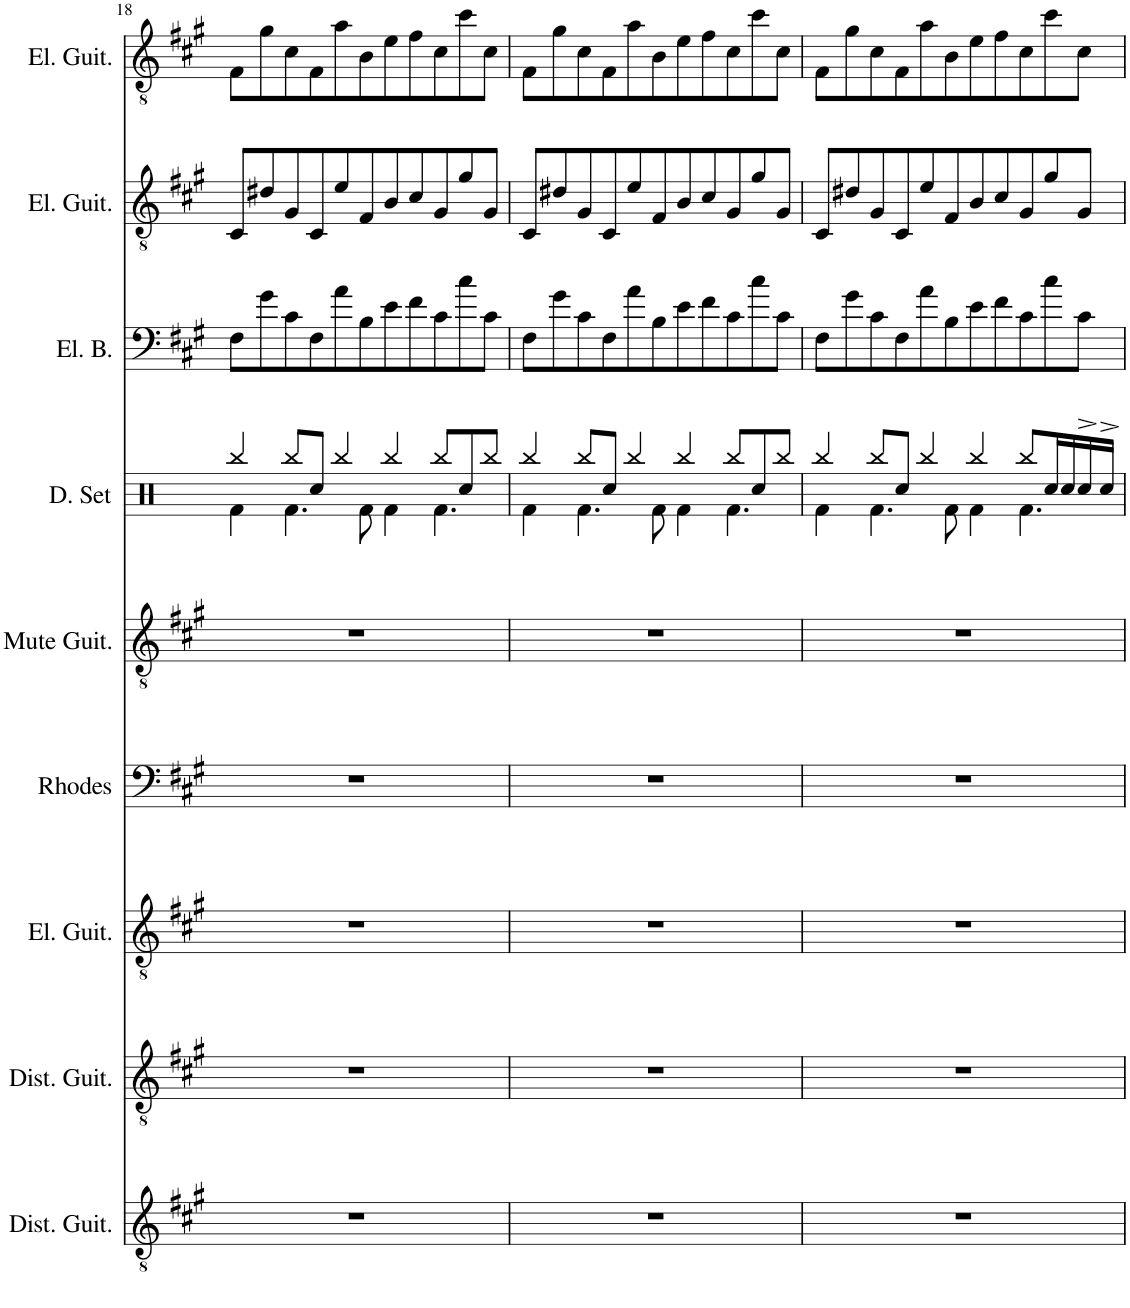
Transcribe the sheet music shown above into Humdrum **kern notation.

**kern	**kern	**kern	**kern	**kern	**kern	**kern	**kern	**kern
*part9	*part8	*part7	*part6	*part5	*part4	*part3	*part2	*part1
*staff9	*staff8	*staff7	*staff6	*staff5	*staff4	*staff3	*staff2	*staff1
*I"Distorted Guitar	*I"Distorted Guitar	*I"Electric Guitar	*I"Rhodes Piano	*I"Muted Guitar	*I"Drumset	*I"6-str. Electric Bass	*I"Electric Guitar	*I"Electric Guitar
*I'Dist. Guit.	*I'Dist. Guit.	*I'El. Guit.	*I'Rhodes	*I'Mute Guit.	*I'D. Set	*I'El. B.	*I'El. Guit.	*I'El. Guit.
!!LO:PB:g=z
*clefGv2	*clefGv2	*clefGv2	*clefF4	*clefGv2	*clefX	*clefF4	*clefGv2	*clefGv2
*	*	*	*	*	*	*Trd7c12	*	*
*k[f#c#g#]	*k[f#c#g#]	*k[f#c#g#]	*k[f#c#g#]	*k[f#c#g#]	*k[]	*k[f#c#g#]	*k[f#c#g#]	*k[f#c#g#]
*M11/8	*M11/8	*M11/8	*M11/8	*M11/8	*M11/8	*M11/8	*M11/8	*M11/8
=18	=18	=18	=18	=18	=18	=18	=18	=18
*	*	*	*	*	*^	*	*	*
8%11r	8%11r	8%11r	8%11r	8%11r	4Rbb/	4Rf\	8F#\L	8C#/L	8F#\L
.	.	.	.	.	.	.	8g#\	8d#X/	8g#\
.	.	.	.	.	8Rbb/L	4.Rf\	8c#\	8G#/	8c#\
.	.	.	.	.	8Rcc/J	.	8F#\	8C#/	8F#\
.	.	.	.	.	4Rbb/	.	8a\	8e/	8a\
.	.	.	.	.	.	8Rf\	8B\	8F#/	8B\
.	.	.	.	.	4Rbb/	4Rf\	8e\	8B/	8e\
.	.	.	.	.	.	.	8f#\	8c#/	8f#\
.	.	.	.	.	8Rbb/L	4.Rf\	8c#\	8G#/	8c#\
.	.	.	.	.	8Rcc/	.	8cc#\	8g#/	8cc#\
.	.	.	.	.	8Rbb/J	.	8c#\J	8G#/J	8c#\J
=19	=19	=19	=19	=19	=19	=19	=19	=19	=19
8%11r	8%11r	8%11r	8%11r	8%11r	4Rbb/	4Rf\	8F#\L	8C#/L	8F#\L
.	.	.	.	.	.	.	8g#\	8d#X/	8g#\
.	.	.	.	.	8Rbb/L	4.Rf\	8c#\	8G#/	8c#\
.	.	.	.	.	8Rcc/J	.	8F#\	8C#/	8F#\
.	.	.	.	.	4Rbb/	.	8a\	8e/	8a\
.	.	.	.	.	.	8Rf\	8B\	8F#/	8B\
.	.	.	.	.	4Rbb/	4Rf\	8e\	8B/	8e\
.	.	.	.	.	.	.	8f#\	8c#/	8f#\
.	.	.	.	.	8Rbb/L	4.Rf\	8c#\	8G#/	8c#\
.	.	.	.	.	8Rcc/	.	8cc#\	8g#/	8cc#\
.	.	.	.	.	8Rbb/J	.	8c#\J	8G#/J	8c#\J
=20	=20	=20	=20	=20	=20	=20	=20	=20	=20
8%11r	8%11r	8%11r	8%11r	8%11r	4Rbb/	4Rf\	8F#\L	8C#/L	8F#\L
.	.	.	.	.	.	.	8g#\	8d#X/	8g#\
.	.	.	.	.	8Rbb/L	4.Rf\	8c#\	8G#/	8c#\
.	.	.	.	.	8Rcc/J	.	8F#\	8C#/	8F#\
.	.	.	.	.	4Rbb/	.	8a\	8e/	8a\
.	.	.	.	.	.	8Rf\	8B\	8F#/	8B\
.	.	.	.	.	4Rbb/	4Rf\	8e\	8B/	8e\
.	.	.	.	.	.	.	8f#\	8c#/	8f#\
.	.	.	.	.	8Rbb/L	4.Rf\	8c#\	8G#/	8c#\
.	.	.	.	.	16Rcc/L	.	8cc#\	8g#/	8cc#\
.	.	.	.	.	16Rcc/	.	.	.	.
.	.	.	.	.	16Rcc^/	.	8c#\J	8G#/J	8c#\J
.	.	.	.	.	16Rcc^/JJ	.	.	.	.
*	*	*	*	*	*v	*v	*	*	*
=	=	=	=	=	=	=	=	=
*-	*-	*-	*-	*-	*-	*-	*-	*-
